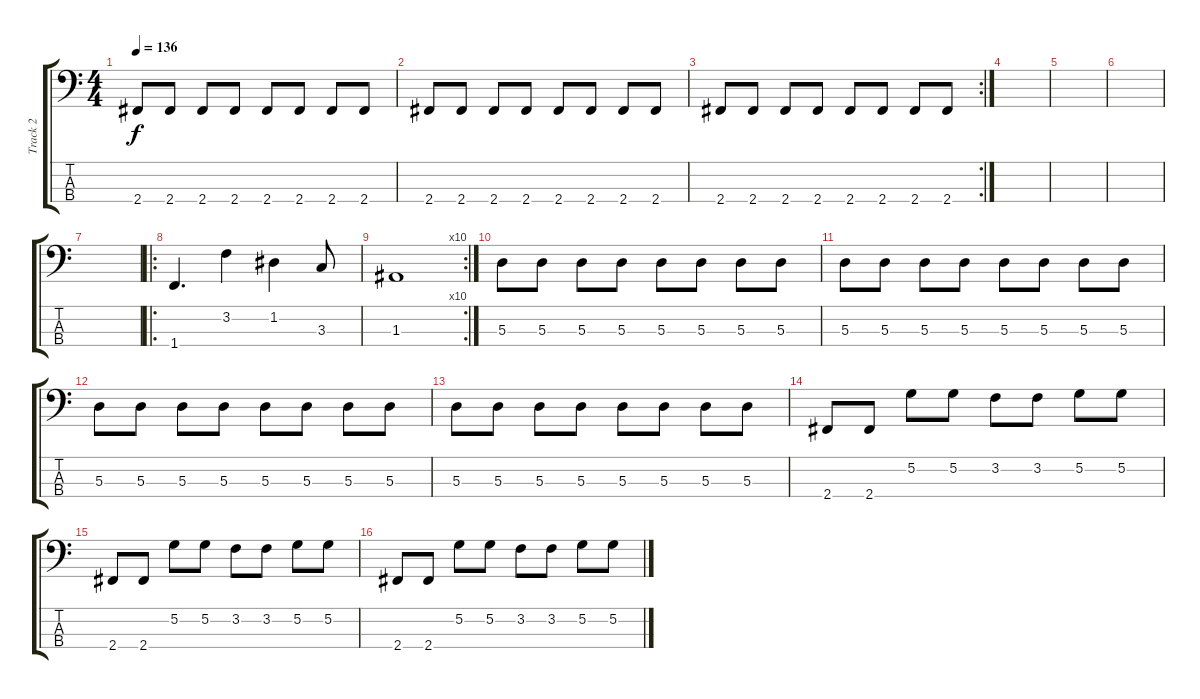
\track ("Track 2" "Track 2") {instrument electricbassfinger}
\staff {score tabs}
\tuning (G2 D2 A1 E1) {hide}
\ts (4 4)
\tempo 136
\clef f4
\ks c
2.4.8{dy f} 2.4.8 2.4.8 2.4.8 2.4.8 2.4.8 2.4.8 2.4.8 |
2.4.8 2.4.8 2.4.8 2.4.8 2.4.8 2.4.8 2.4.8 2.4.8 |
\rc 2
2.4.8 2.4.8 2.4.8 2.4.8 2.4.8 2.4.8 2.4.8 2.4.8 |
|
|
|
|
\ro
1.4.4{d} 3.2.4 1.2.4 3.3.8 |
\rc 10
1.3.1 |
5.3.8 5.3.8 5.3.8 5.3.8 5.3.8 5.3.8 5.3.8 5.3.8 |
5.3.8 5.3.8 5.3.8 5.3.8 5.3.8 5.3.8 5.3.8 5.3.8 |
5.3.8 5.3.8 5.3.8 5.3.8 5.3.8 5.3.8 5.3.8 5.3.8 |
5.3.8 5.3.8 5.3.8 5.3.8 5.3.8 5.3.8 5.3.8 5.3.8 |
2.4.8 2.4.8 5.2.8 5.2.8 3.2.8 3.2.8 5.2.8 5.2.8 |
2.4.8 2.4.8 5.2.8 5.2.8 3.2.8 3.2.8 5.2.8 5.2.8 |
2.4.8 2.4.8 5.2.8 5.2.8 3.2.8 3.2.8 5.2.8 5.2.8
